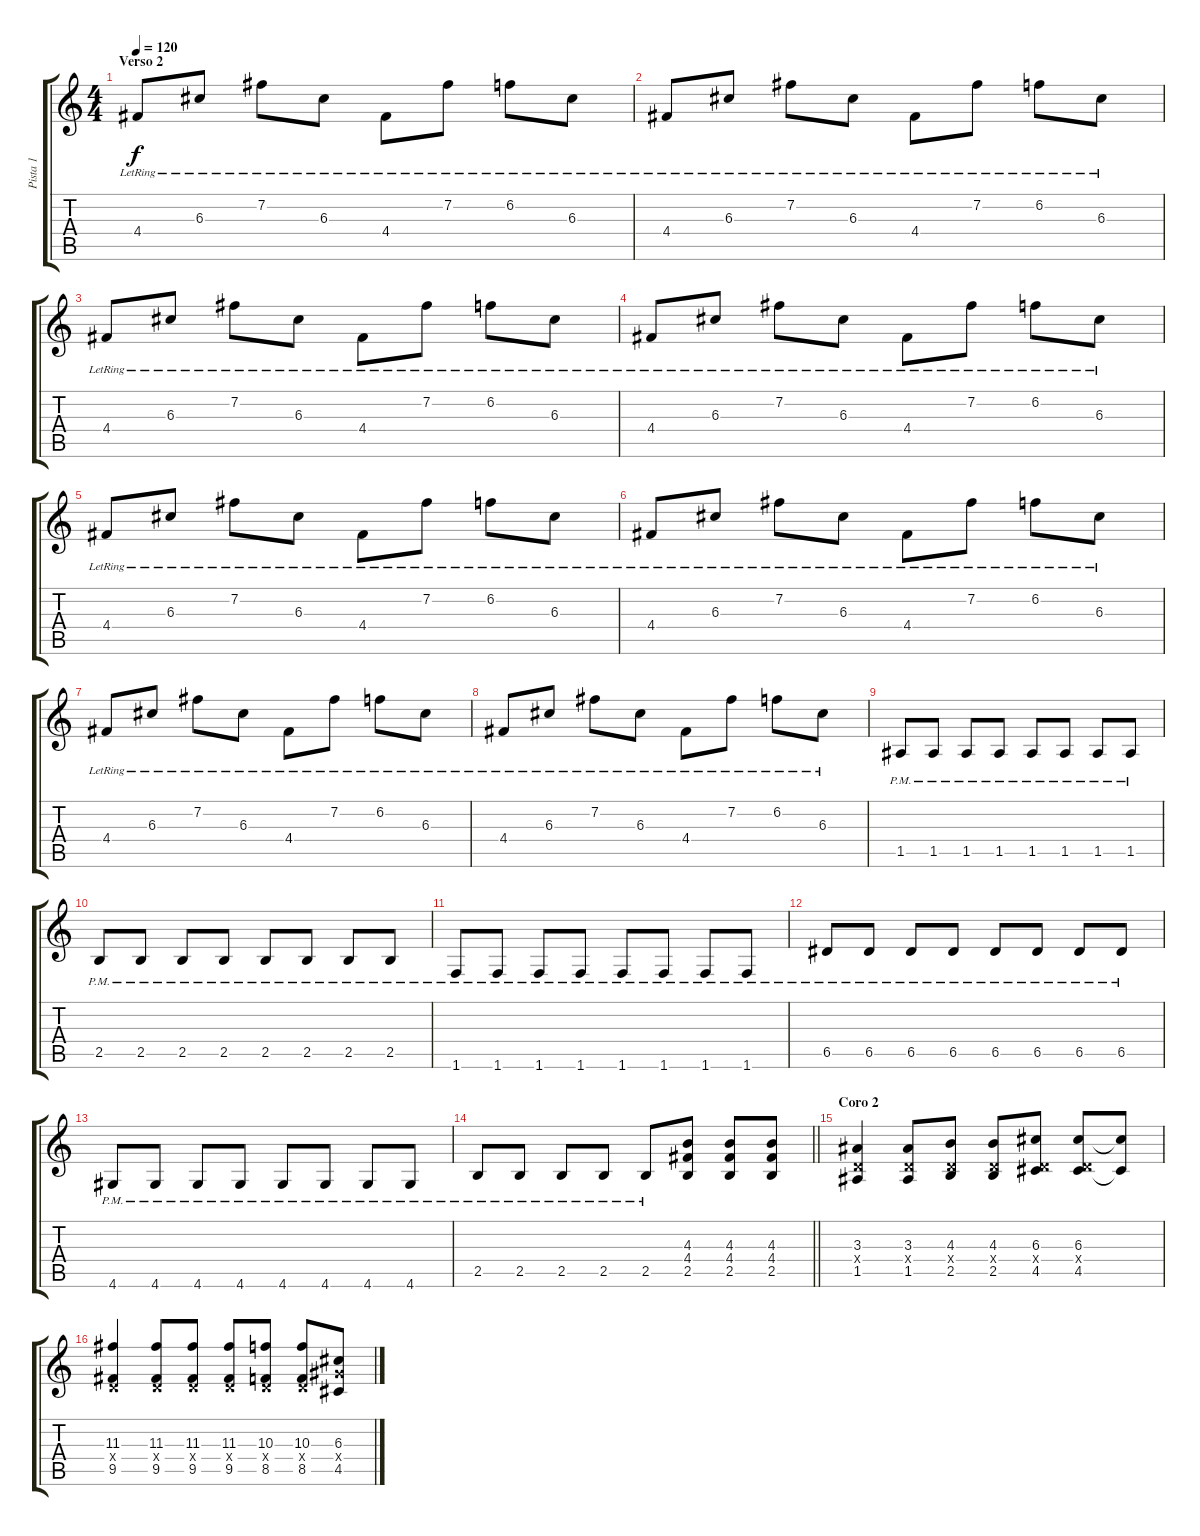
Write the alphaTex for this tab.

\track ("Pista 1" "Pista 1") {instrument overdrivenguitar}
\staff {score tabs}
\tuning (E4 B3 G3 D3 A2 E2) {hide}
\ts (4 4)
\section ("" "Verso 2")
\tempo 120
\clef g2
\ks c
4.4{lr}.8{dy f volume 13} 6.3{lr}.8 7.2{lr}.8 6.3{lr}.8 4.4{lr}.8 7.2{lr}.8 6.2{lr}.8 6.3{lr}.8 |
4.4{lr}.8 6.3{lr}.8 7.2{lr}.8 6.3{lr}.8 4.4{lr}.8 7.2{lr}.8 6.2{lr}.8 6.3{lr}.8 |
4.4{lr}.8 6.3{lr}.8 7.2{lr}.8 6.3{lr}.8 4.4{lr}.8 7.2{lr}.8 6.2{lr}.8 6.3{lr}.8 |
4.4{lr}.8 6.3{lr}.8 7.2{lr}.8 6.3{lr}.8 4.4{lr}.8 7.2{lr}.8 6.2{lr}.8 6.3{lr}.8 |
4.4{lr}.8 6.3{lr}.8 7.2{lr}.8 6.3{lr}.8 4.4{lr}.8 7.2{lr}.8 6.2{lr}.8 6.3{lr}.8 |
4.4{lr}.8 6.3{lr}.8 7.2{lr}.8 6.3{lr}.8 4.4{lr}.8 7.2{lr}.8 6.2{lr}.8 6.3{lr}.8 |
4.4{lr}.8 6.3{lr}.8 7.2{lr}.8 6.3{lr}.8 4.4{lr}.8 7.2{lr}.8 6.2{lr}.8 6.3{lr}.8 |
4.4{lr}.8 6.3{lr}.8 7.2{lr}.8 6.3{lr}.8 4.4{lr}.8 7.2{lr}.8 6.2{lr}.8 6.3{lr}.8 |
1.5{pm}.8 1.5{pm}.8 1.5{pm}.8 1.5{pm}.8 1.5{pm}.8 1.5{pm}.8 1.5{pm}.8 1.5{pm}.8 |
2.5{pm}.8{volume 14 instrument overdrivenguitar} 2.5{pm}.8 2.5{pm}.8 2.5{pm}.8 2.5{pm}.8 2.5{pm}.8 2.5{pm}.8 2.5{pm}.8 |
1.6{pm}.8 1.6{pm}.8 1.6{pm}.8 1.6{pm}.8 1.6{pm}.8 1.6{pm}.8 1.6{pm}.8 1.6{pm}.8 |
6.5{pm}.8 6.5{pm}.8 6.5{pm}.8 6.5{pm}.8 6.5{pm}.8 6.5{pm}.8 6.5{pm}.8 6.5{pm}.8 |
4.6{pm}.8 4.6{pm}.8 4.6{pm}.8 4.6{pm}.8 4.6{pm}.8 4.6{pm}.8 4.6{pm}.8 4.6{pm}.8 |
\barLineRight lightlight
2.5{pm}.8 2.5{pm}.8 2.5{pm}.8 2.5{pm}.8 2.5{pm}.8 (4.3 4.4 2.5).8 (4.3 4.4 2.5).8 (4.3 4.4 2.5).8 |
\section ("" "Coro 2")
(3.3 0.4{x} 1.5).4{volume 11 balance 12} (3.3 0.4{x} 1.5).8 (4.3 0.4{x} 2.5).8 (4.3 0.4{x} 2.5).8 (6.3 0.4{x} 4.5).8 (6.3 0.4{x} 4.5).8 (6.3{t} 4.5{t}).8 |
(11.3 0.4{x} 9.5).4 (11.3 0.4{x} 9.5).8 (11.3 0.4{x} 9.5).8 (11.3 0.4{x} 9.5).8 (10.3 0.4{x} 8.5).8 (10.3 0.4{x} 8.5).8 (6.3 6.4{x} 4.5).8
